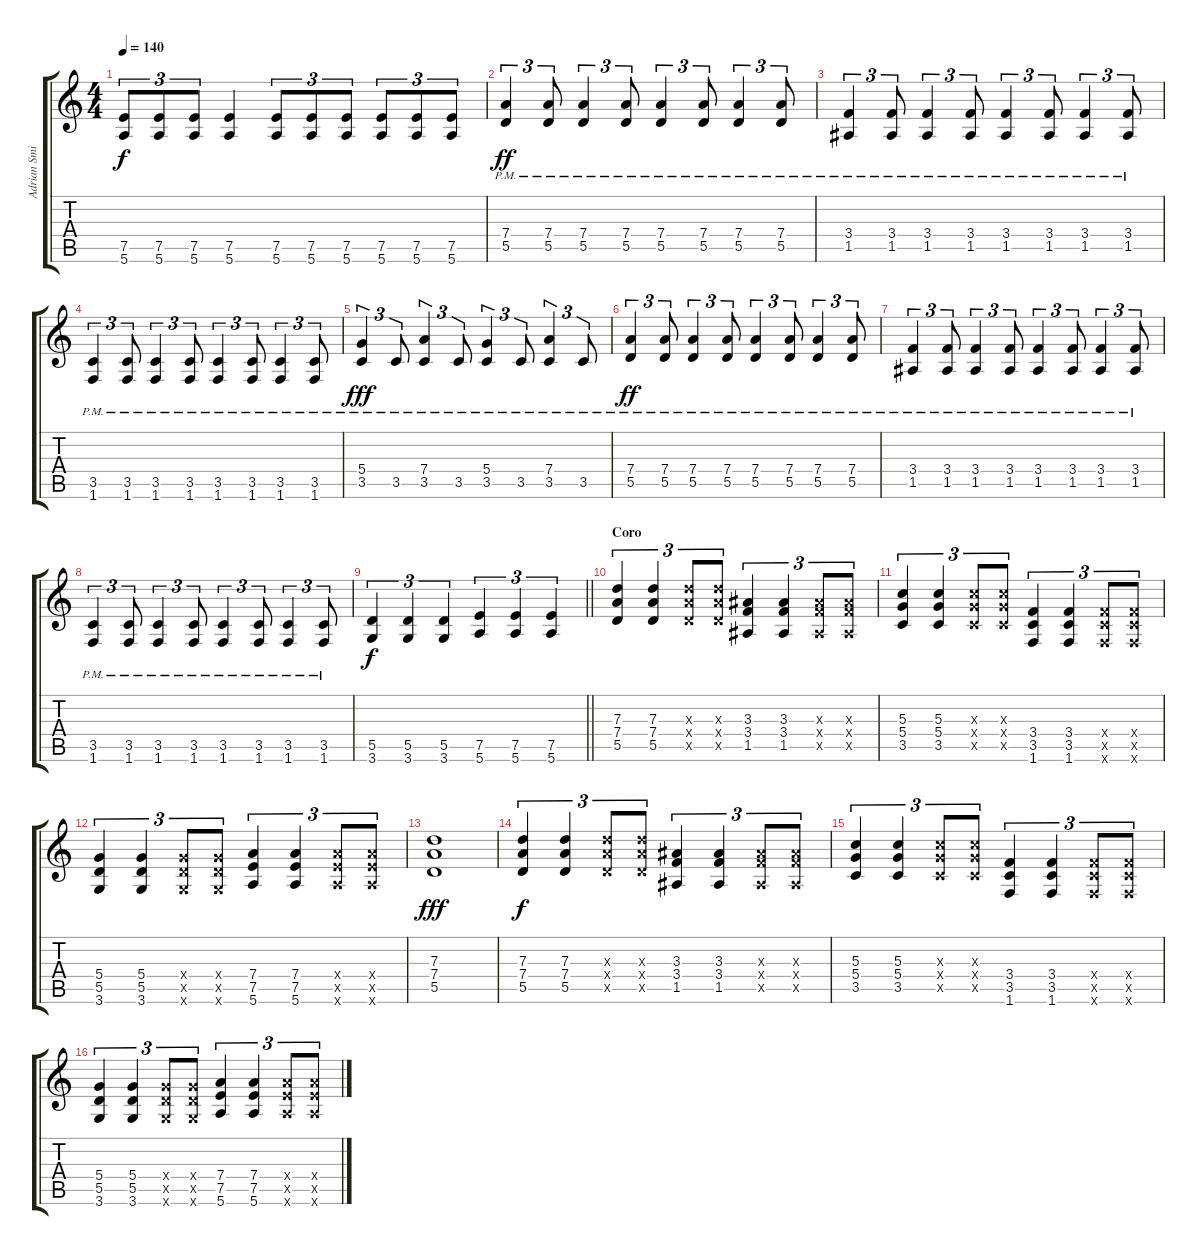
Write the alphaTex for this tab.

\track ("Adrian Smith" "Adrian Smi") {instrument overdrivenguitar}
\staff {score tabs}
\tuning (E4 B3 G3 D3 A2 E2) {hide}
\ts (4 4)
\tempo 140
\clef g2
\ks c
(7.5 5.6).8{tu (3 2) dy f} (7.5 5.6).8{tu (3 2)} (7.5 5.6).8{tu (3 2)} (7.5 5.6).4 (7.5 5.6).8{tu (3 2)} (7.5 5.6).8{tu (3 2)} (7.5 5.6).8{tu (3 2)} (7.5 5.6).8{tu (3 2)} (7.5 5.6).8{tu (3 2)} (7.5 5.6).8{tu (3 2)} |
(7.4{pm} 5.5{pm}).4{tu (3 2) dy ff} (7.4{pm} 5.5{pm}).8{tu (3 2)} (7.4{pm} 5.5{pm}).4{tu (3 2)} (7.4{pm} 5.5{pm}).8{tu (3 2)} (7.4{pm} 5.5{pm}).4{tu (3 2)} (7.4{pm} 5.5{pm}).8{tu (3 2)} (7.4{pm} 5.5{pm}).4{tu (3 2)} (7.4{pm} 5.5{pm}).8{tu (3 2)} |
(3.4{pm} 1.5{pm}).4{tu (3 2)} (3.4{pm} 1.5{pm}).8{tu (3 2)} (3.4{pm} 1.5{pm}).4{tu (3 2)} (3.4{pm} 1.5{pm}).8{tu (3 2)} (3.4{pm} 1.5{pm}).4{tu (3 2)} (3.4{pm} 1.5{pm}).8{tu (3 2)} (3.4{pm} 1.5{pm}).4{tu (3 2)} (3.4{pm} 1.5{pm}).8{tu (3 2)} |
(3.5{pm} 1.6{pm}).4{tu (3 2)} (3.5{pm} 1.6{pm}).8{tu (3 2)} (3.5{pm} 1.6{pm}).4{tu (3 2)} (3.5{pm} 1.6{pm}).8{tu (3 2)} (3.5{pm} 1.6{pm}).4{tu (3 2)} (3.5{pm} 1.6{pm}).8{tu (3 2)} (3.5{pm} 1.6{pm}).4{tu (3 2)} (3.5{pm} 1.6{pm}).8{tu (3 2)} |
(5.4{pm} 3.5{pm}).4{tu (3 2) dy fff} 3.5{pm}.8{tu (3 2)} (7.4{pm} 3.5{pm}).4{tu (3 2)} 3.5{pm}.8{tu (3 2)} (5.4{pm} 3.5{pm}).4{tu (3 2)} 3.5{pm}.8{tu (3 2)} (7.4{pm} 3.5{pm}).4{tu (3 2)} 3.5{pm}.8{tu (3 2)} |
(7.4{pm} 5.5{pm}).4{tu (3 2) dy ff} (7.4{pm} 5.5{pm}).8{tu (3 2)} (7.4{pm} 5.5{pm}).4{tu (3 2)} (7.4{pm} 5.5{pm}).8{tu (3 2)} (7.4{pm} 5.5{pm}).4{tu (3 2)} (7.4{pm} 5.5{pm}).8{tu (3 2)} (7.4{pm} 5.5{pm}).4{tu (3 2)} (7.4{pm} 5.5{pm}).8{tu (3 2)} |
(3.4{pm} 1.5{pm}).4{tu (3 2)} (3.4{pm} 1.5{pm}).8{tu (3 2)} (3.4{pm} 1.5{pm}).4{tu (3 2)} (3.4{pm} 1.5{pm}).8{tu (3 2)} (3.4{pm} 1.5{pm}).4{tu (3 2)} (3.4{pm} 1.5{pm}).8{tu (3 2)} (3.4{pm} 1.5{pm}).4{tu (3 2)} (3.4{pm} 1.5{pm}).8{tu (3 2)} |
(3.5{pm} 1.6{pm}).4{tu (3 2)} (3.5{pm} 1.6{pm}).8{tu (3 2)} (3.5{pm} 1.6{pm}).4{tu (3 2)} (3.5{pm} 1.6{pm}).8{tu (3 2)} (3.5{pm} 1.6{pm}).4{tu (3 2)} (3.5{pm} 1.6{pm}).8{tu (3 2)} (3.5{pm} 1.6{pm}).4{tu (3 2)} (3.5{pm} 1.6{pm}).8{tu (3 2)} |
\barLineRight lightlight
(5.5 3.6).4{tu (3 2) dy f} (5.5 3.6).4{tu (3 2)} (5.5 3.6).4{tu (3 2)} (7.5 5.6).4{tu (3 2)} (7.5 5.6).4{tu (3 2)} (7.5 5.6).4{tu (3 2)} |
\section ("" "Coro")
(7.3 7.4 5.5).4{tu (3 2)} (7.3 7.4 5.5).4{tu (3 2)} (7.3{x} 7.4{x} 5.5{x}).8{tu (3 2)} (7.3{x} 7.4{x} 5.5{x}).8{tu (3 2)} (3.3 3.4 1.5).4{tu (3 2)} (3.3 3.4 1.5).4{tu (3 2)} (3.3{x} 3.4{x} 1.5{x}).8{tu (3 2)} (3.3{x} 3.4{x} 1.5{x}).8{tu (3 2)} |
(5.3 5.4 3.5).4{tu (3 2)} (5.3 5.4 3.5).4{tu (3 2)} (5.3{x} 5.4{x} 3.5{x}).8{tu (3 2)} (5.3{x} 5.4{x} 3.5{x}).8{tu (3 2)} (3.4 3.5 1.6).4{tu (3 2)} (3.4 3.5 1.6).4{tu (3 2)} (3.4{x} 3.5{x} 1.6{x}).8{tu (3 2)} (3.4{x} 3.5{x} 1.6{x}).8{tu (3 2)} |
(5.4 5.5 3.6).4{tu (3 2)} (5.4 5.5 3.6).4{tu (3 2)} (5.4{x} 5.5{x} 3.6{x}).8{tu (3 2)} (5.4{x} 5.5{x} 3.6{x}).8{tu (3 2)} (7.4 7.5 5.6).4{tu (3 2)} (7.4 7.5 5.6).4{tu (3 2)} (7.4{x} 7.5{x} 5.6{x}).8{tu (3 2)} (7.4{x} 7.5{x} 5.6{x}).8{tu (3 2)} |
(7.3 7.4 5.5).1{dy fff} |
(7.3 7.4 5.5).4{tu (3 2) dy f} (7.3 7.4 5.5).4{tu (3 2)} (7.3{x} 7.4{x} 5.5{x}).8{tu (3 2)} (7.3{x} 7.4{x} 5.5{x}).8{tu (3 2)} (3.3 3.4 1.5).4{tu (3 2)} (3.3 3.4 1.5).4{tu (3 2)} (3.3{x} 3.4{x} 1.5{x}).8{tu (3 2)} (3.3{x} 3.4{x} 1.5{x}).8{tu (3 2)} |
(5.3 5.4 3.5).4{tu (3 2)} (5.3 5.4 3.5).4{tu (3 2)} (5.3{x} 5.4{x} 3.5{x}).8{tu (3 2)} (5.3{x} 5.4{x} 3.5{x}).8{tu (3 2)} (3.4 3.5 1.6).4{tu (3 2)} (3.4 3.5 1.6).4{tu (3 2)} (3.4{x} 3.5{x} 1.6{x}).8{tu (3 2)} (3.4{x} 3.5{x} 1.6{x}).8{tu (3 2)} |
(5.4 5.5 3.6).4{tu (3 2)} (5.4 5.5 3.6).4{tu (3 2)} (5.4{x} 5.5{x} 3.6{x}).8{tu (3 2)} (5.4{x} 5.5{x} 3.6{x}).8{tu (3 2)} (7.4 7.5 5.6).4{tu (3 2)} (7.4 7.5 5.6).4{tu (3 2)} (7.4{x} 7.5{x} 5.6{x}).8{tu (3 2)} (7.4{x} 7.5{x} 5.6{x}).8{tu (3 2)}
